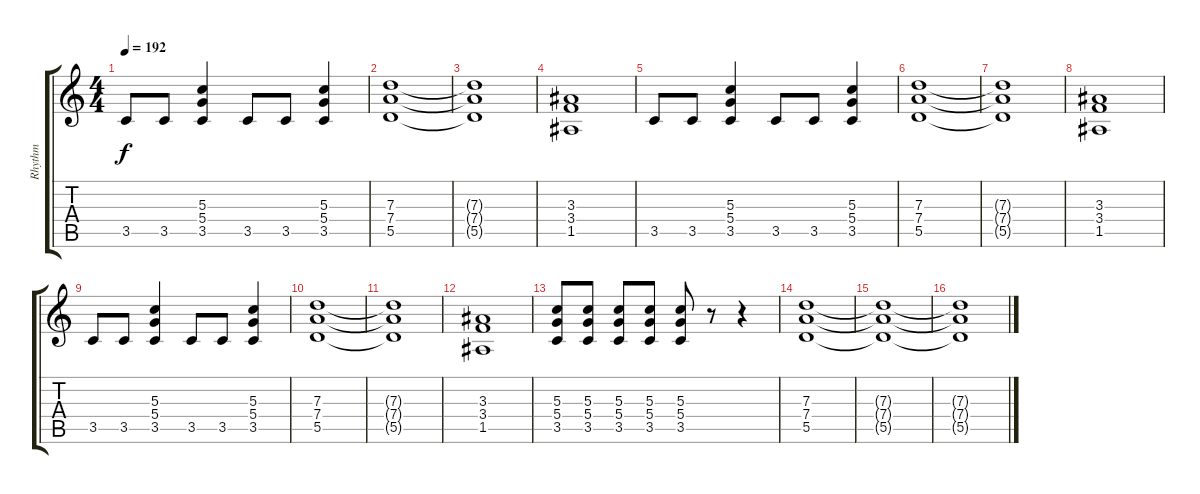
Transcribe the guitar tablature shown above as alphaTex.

\track ("Rhythm" "Rhythm") {instrument distortionguitar}
\staff {score tabs}
\tuning (E4 B3 G3 D3 A2 E2) {hide}
\ts (4 4)
\tempo 192
\clef g2
\ks c
3.5.8{dy f} 3.5.8 (5.3 5.4 3.5).4 3.5.8 3.5.8 (5.3 5.4 3.5).4 |
(7.3 7.4 5.5).1 |
(7.3{t} 7.4{t} 5.5{t}).1 |
(3.3 3.4 1.5).1 |
3.5.8 3.5.8 (5.3 5.4 3.5).4 3.5.8 3.5.8 (5.3 5.4 3.5).4 |
(7.3 7.4 5.5).1 |
(7.3{t} 7.4{t} 5.5{t}).1 |
(3.3 3.4 1.5).1 |
3.5.8 3.5.8 (5.3 5.4 3.5).4 3.5.8 3.5.8 (5.3 5.4 3.5).4 |
(7.3 7.4 5.5).1 |
(7.3{t} 7.4{t} 5.5{t}).1 |
(3.3 3.4 1.5).1 |
(5.3 5.4 3.5).8 (5.3 5.4 3.5).8 (5.3 5.4 3.5).8 (5.3 5.4 3.5).8 (5.3 5.4 3.5).8 r.8 r.4 |
(7.3 7.4 5.5).1 |
(7.3{t} 7.4{t} 5.5{t}).1 |
(7.3{t} 7.4{t} 5.5{t}).1
